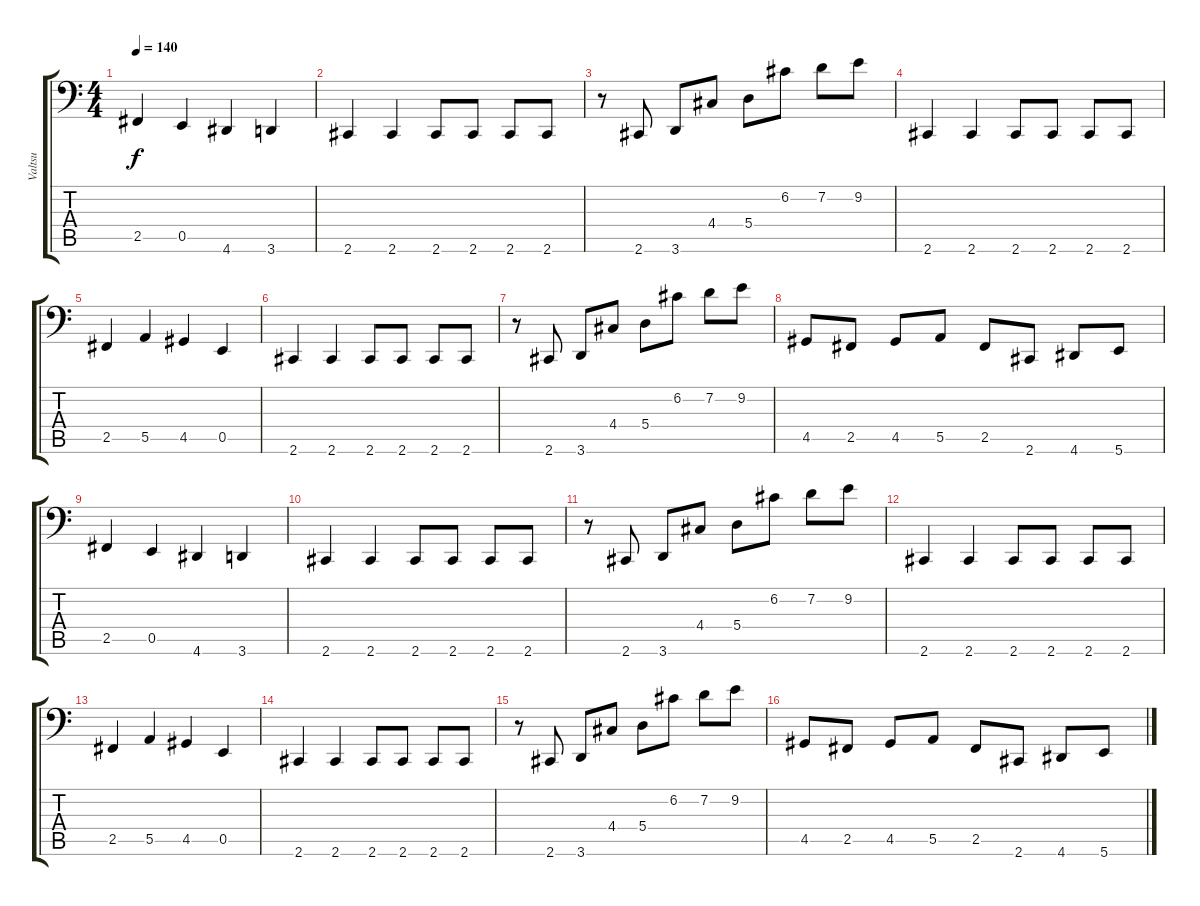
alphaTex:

\track ("Valtsu" "Valtsu") {instrument electricbasspick}
\staff {score tabs}
\tuning (C3 G2 D2 A1 E1 B0) {hide}
\ts (4 4)
\tempo 140
\clef f4
\ks c
2.5.4{dy f} 0.5.4 4.6.4 3.6.4 |
2.6.4 2.6.4 2.6.8 2.6.8 2.6.8 2.6.8 |
r.8 2.6.8 3.6.8 4.4.8 5.4.8 6.2.8 7.2.8 9.2.8 |
2.6.4 2.6.4 2.6.8 2.6.8 2.6.8 2.6.8 |
2.5.4 5.5.4 4.5.4 0.5.4 |
2.6.4 2.6.4 2.6.8 2.6.8 2.6.8 2.6.8 |
r.8 2.6.8 3.6.8 4.4.8 5.4.8 6.2.8 7.2.8 9.2.8 |
4.5.8 2.5.8 4.5.8 5.5.8 2.5.8 2.6.8 4.6.8 5.6.8 |
2.5.4 0.5.4 4.6.4 3.6.4 |
2.6.4 2.6.4 2.6.8 2.6.8 2.6.8 2.6.8 |
r.8 2.6.8 3.6.8 4.4.8 5.4.8 6.2.8 7.2.8 9.2.8 |
2.6.4 2.6.4 2.6.8 2.6.8 2.6.8 2.6.8 |
2.5.4 5.5.4 4.5.4 0.5.4 |
2.6.4 2.6.4 2.6.8 2.6.8 2.6.8 2.6.8 |
r.8 2.6.8 3.6.8 4.4.8 5.4.8 6.2.8 7.2.8 9.2.8 |
4.5.8 2.5.8 4.5.8 5.5.8 2.5.8 2.6.8 4.6.8 5.6.8
